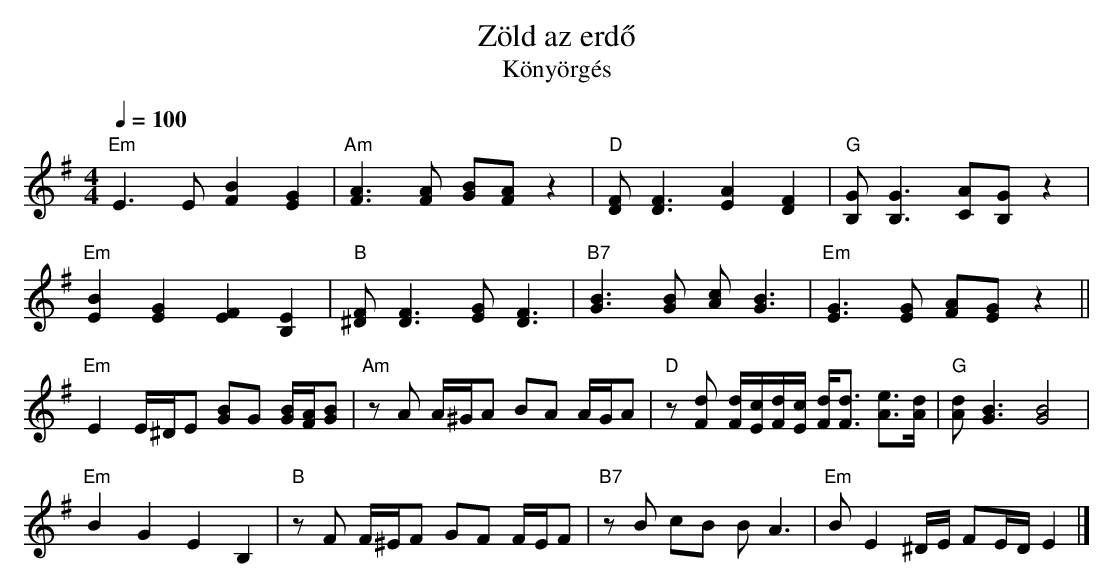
X:1
T:Z\"old az erd\:o
T:K\"ony\"org\'es
Q:1/4=100
M:4/4
L:1/8
K:Em
"Em"E3 E [FB]2 [EG]2 | "Am"[FA]3 [FA] [GB][FA] z2 | "D"[DF] [DF]3 [EA]2 [DF]2 | "G"[B,G] [B,G]3 [CA][B,G] z2 |
"Em"[EB]2 [EG]2 [EF]2 [B,E]2 | "B"[^DF] [DF]3 [EG] [DF]3 | "B7"[GB]3 [GB] [Ac] [GB]3 | "Em"[EG]3 [EG] [FA][EG] z2 ||
"Em"E2 E/^D/E [GB]G [GB]/[FA]/[GB] | "Am"z A A/^G/A BA A/G/A | "D"z [Fd] [Fd]/[Ec]/[Fd]/[Ec]/ [Fd]<[Fd] [Ae]>[Ad] | "G"[Ad][GB]3 [GB]4 |
"Em"B2 G2 E2 B,2 | "B"z F F/^E/F GF F/E/F | "B7"zB cB BA3 | "Em"BE2 ^D/E/ FE/D/ E2 |]
